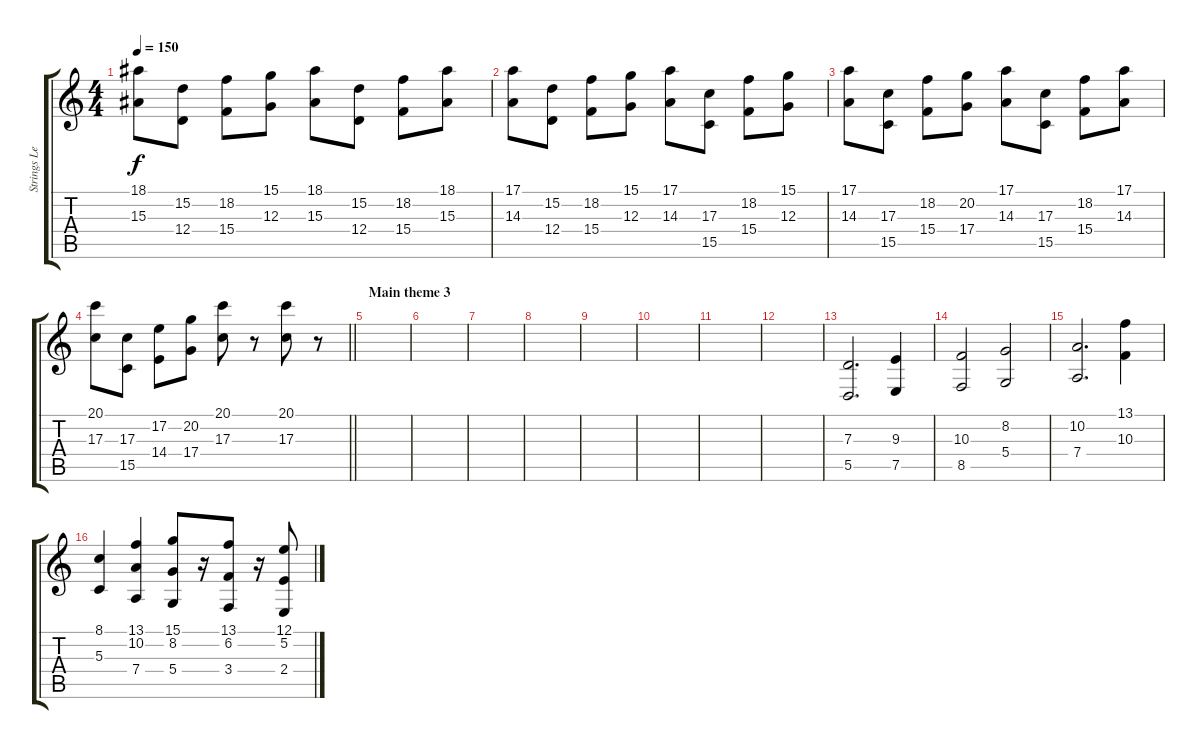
\track ("Strings Lead" "Strings Le") {instrument stringensemble1}
\staff {score tabs}
\tuning (E4 B3 G3 D3 A2 E2) {hide}
\ts (4 4)
\tempo 150
\clef g2
\ks c
(18.1 15.3).8{dy f} (15.2 12.4).8 (18.2 15.4).8 (15.1 12.3).8 (18.1 15.3).8 (15.2 12.4).8 (18.2 15.4).8 (18.1 15.3).8 |
(17.1 14.3).8 (15.2 12.4).8 (18.2 15.4).8 (15.1 12.3).8 (17.1 14.3).8 (17.3 15.5).8 (18.2 15.4).8 (15.1 12.3).8 |
(17.1 14.3).8 (17.3 15.5).8 (18.2 15.4).8 (20.2 17.4).8 (17.1 14.3).8 (17.3 15.5).8 (18.2 15.4).8 (17.1 14.3).8 |
\barLineRight lightlight
(20.1 17.3).8 (17.3 15.5).8 (17.2 14.4).8 (20.2 17.4).8 (20.1 17.3).8 r.8 (20.1 17.3).8 r.8 |
\section ("" "Main theme 3")
|
|
|
|
|
|
|
|
(7.3 5.5).2{d} (9.3 7.5).4 |
(10.3 8.5).2 (8.2 5.4).2 |
(10.2 7.4).2{d} (13.1 10.3).4 |
(8.1 5.3).4 (13.1 10.2 7.4).4 (15.1 8.2 5.4).8 r.16 (13.1 6.2 3.4).8 r.16 (12.1 5.2 2.4).8
